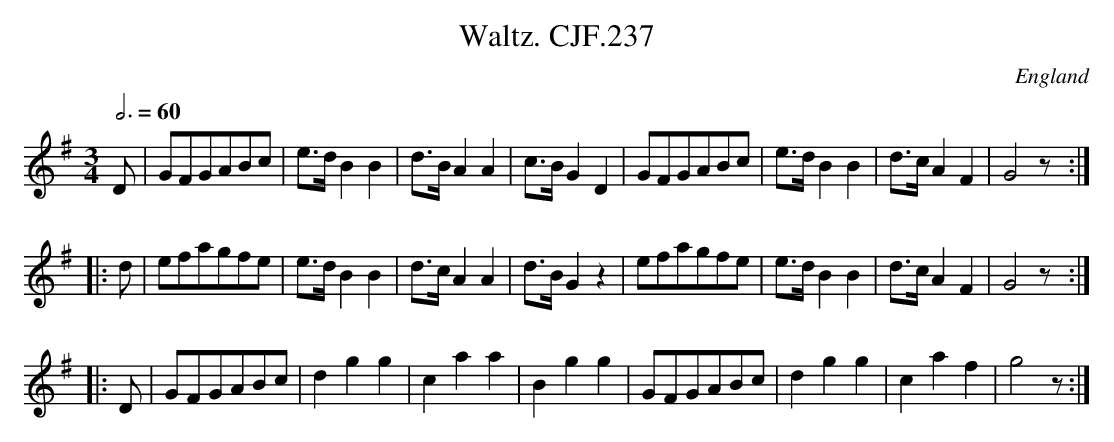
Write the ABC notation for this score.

X:1
T:Waltz. CJF.237
L:1/8
M:3/4
O:England
Q:3/4=60
K:G
D|GFGABc|e>dB2B2|d>BA2A2|c>BG2D2|\
GFGABc|e>dB2B2|d>cA2F2|G4z:|!
|:d|efagfe|e>dB2B2|d>cA2A2|d>BG2z2|\
efagfe|e>dB2B2|d>cA2F2|G4z:|!
|:D|GFGABc|d2g2g2|c2a2a2|B2g2g2|\
GFGABc|d2g2g2|c2a2f2|g4z:|
